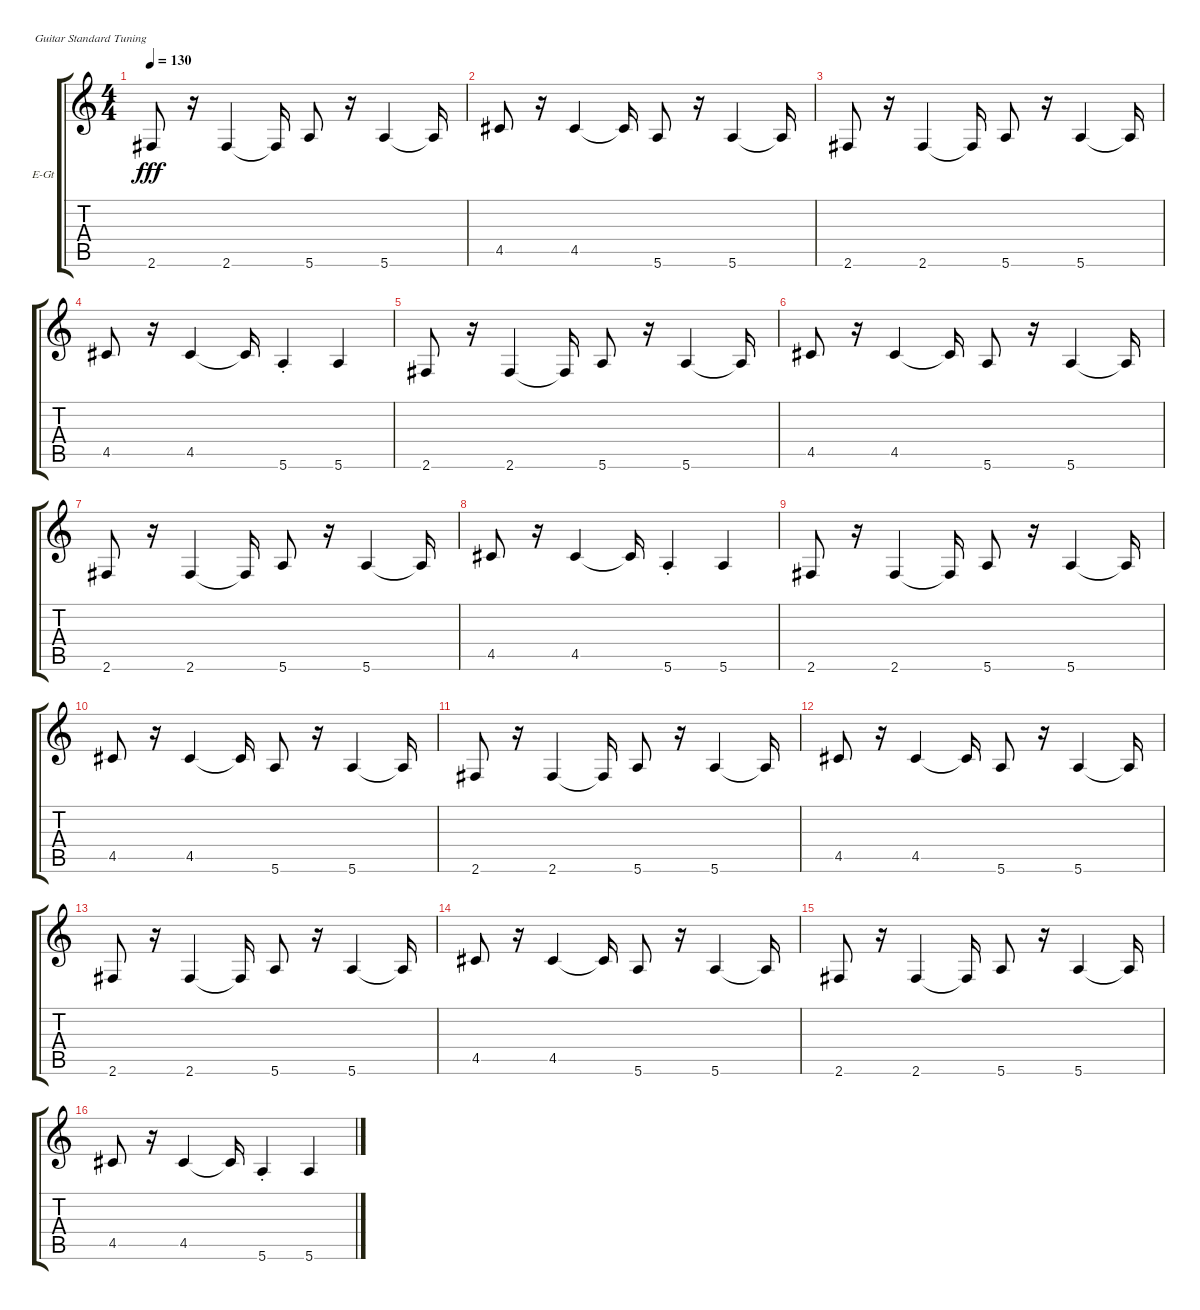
\defaultSystemsLayout 4
\bracketExtendMode groupsimilarinstruments
\firstSystemTrackNameOrientation horizontal
\otherSystemsTrackNameOrientation horizontal
\track ("Cook" "E-Gt") {instrument electricguitarclean}
\staff {score tabs}
\tuning (E4 B3 G3 D3 A2 E2)
\ts (4 4)
\tempo 130
\clef g2
\ks c
2.6.8{dy fff} r.16 2.6.4 2.6{t}.16 5.6.8 r.16 5.6.4 5.6{t}.16 |
4.5.8 r.16 4.5.4 4.5{t}.16 5.6.8 r.16 5.6.4 5.6{t}.16 |
2.6.8 r.16 2.6.4 2.6{t}.16 5.6.8 r.16 5.6.4 5.6{t}.16 |
4.5.8 r.16 4.5.4 4.5{t}.16 5.6{st}.4 5.6.4 |
2.6.8 r.16 2.6.4 2.6{t}.16 5.6.8 r.16 5.6.4 5.6{t}.16 |
4.5.8 r.16 4.5.4 4.5{t}.16 5.6.8 r.16 5.6.4 5.6{t}.16 |
2.6.8 r.16 2.6.4 2.6{t}.16 5.6.8 r.16 5.6.4 5.6{t}.16 |
4.5.8 r.16 4.5.4 4.5{t}.16 5.6{st}.4 5.6.4 |
2.6.8 r.16 2.6.4 2.6{t}.16 5.6.8 r.16 5.6.4 5.6{t}.16 |
4.5.8 r.16 4.5.4 4.5{t}.16 5.6.8 r.16 5.6.4 5.6{t}.16 |
2.6.8 r.16 2.6.4 2.6{t}.16 5.6.8 r.16 5.6.4 5.6{t}.16 |
4.5.8 r.16 4.5.4 4.5{t}.16 5.6.8 r.16 5.6.4 5.6{t}.16 |
2.6.8 r.16 2.6.4 2.6{t}.16 5.6.8 r.16 5.6.4 5.6{t}.16 |
4.5.8 r.16 4.5.4 4.5{t}.16 5.6.8 r.16 5.6.4 5.6{t}.16 |
2.6.8 r.16 2.6.4 2.6{t}.16 5.6.8 r.16 5.6.4 5.6{t}.16 |
4.5.8 r.16 4.5.4 4.5{t}.16 5.6{st}.4 5.6.4
